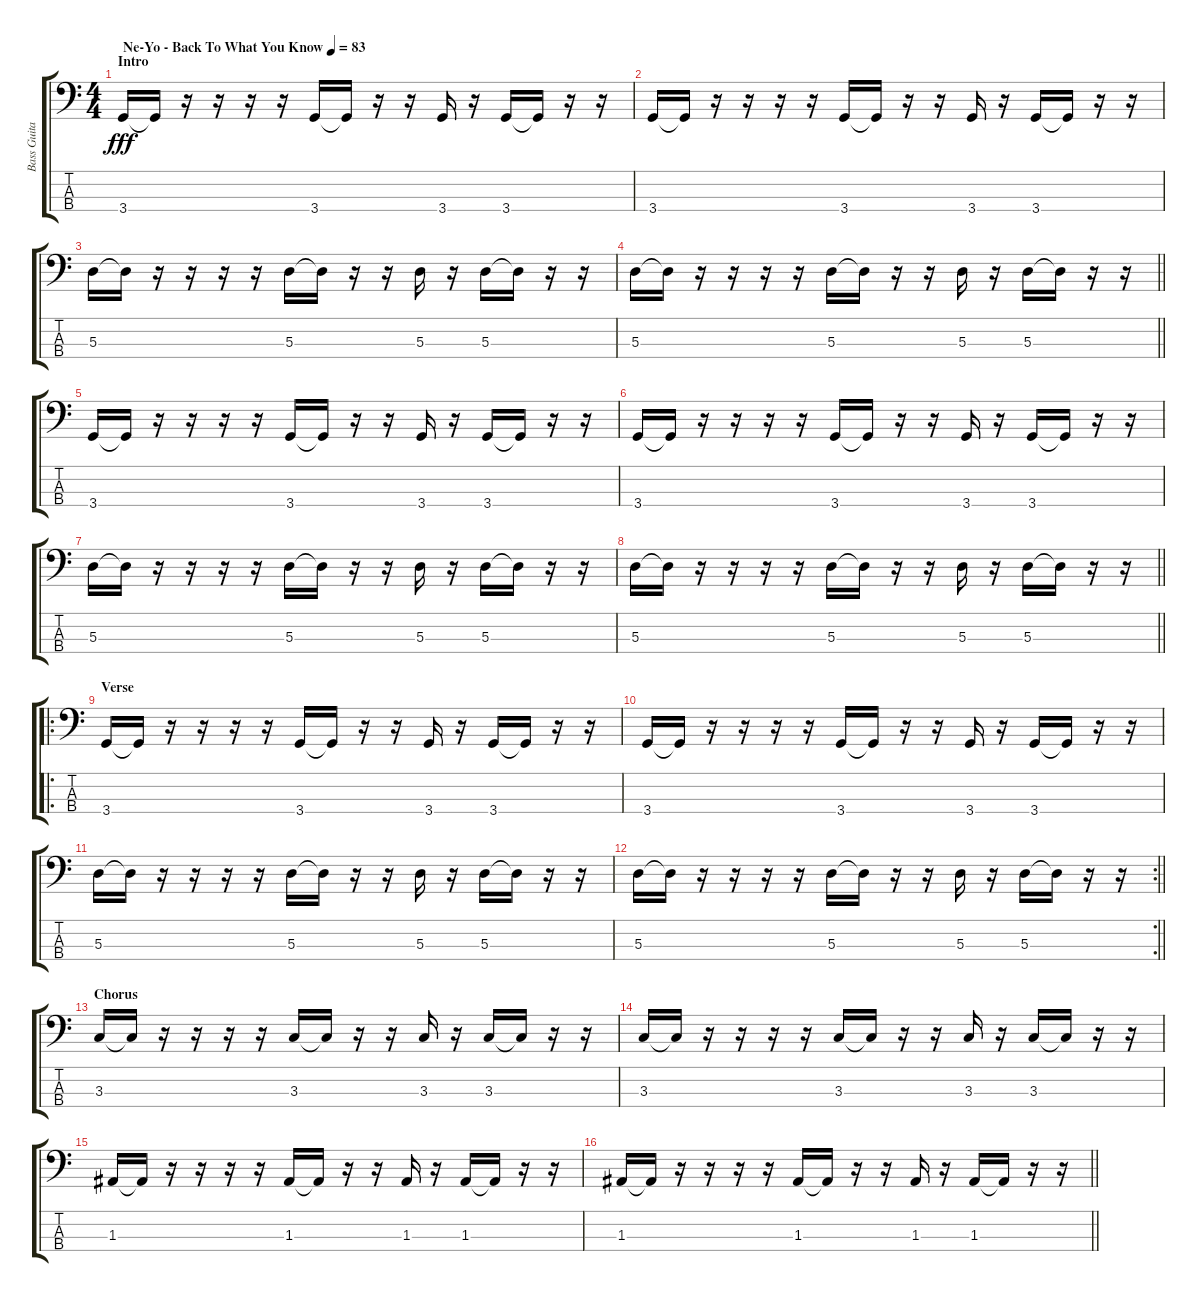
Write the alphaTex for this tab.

\track ("Bass Guitar" "Bass Guita") {instrument electricbassfinger}
\staff {score tabs}
\tuning (G2 D2 A1 E1) {hide}
\ts (4 4)
\section ("" "Intro")
\tempo (83 "Ne-Yo - Back To What You Know")
\clef f4
\ks c
3.4.16{dy fff instrument electricbassfinger} 3.4{t}.16 r.16 r.16 r.16 r.16 3.4.16 3.4{t}.16 r.16 r.16 3.4.16 r.16 3.4.16 3.4{t}.16 r.16 r.16 |
3.4.16 3.4{t}.16 r.16 r.16 r.16 r.16 3.4.16 3.4{t}.16 r.16 r.16 3.4.16 r.16 3.4.16 3.4{t}.16 r.16 r.16 |
5.3.16 5.3{t}.16 r.16 r.16 r.16 r.16 5.3.16 5.3{t}.16 r.16 r.16 5.3.16 r.16 5.3.16 5.3{t}.16 r.16 r.16 |
\barLineRight lightlight
5.3.16 5.3{t}.16 r.16 r.16 r.16 r.16 5.3.16 5.3{t}.16 r.16 r.16 5.3.16 r.16 5.3.16 5.3{t}.16 r.16 r.16 |
3.4.16 3.4{t}.16 r.16 r.16 r.16 r.16 3.4.16 3.4{t}.16 r.16 r.16 3.4.16 r.16 3.4.16 3.4{t}.16 r.16 r.16 |
3.4.16 3.4{t}.16 r.16 r.16 r.16 r.16 3.4.16 3.4{t}.16 r.16 r.16 3.4.16 r.16 3.4.16 3.4{t}.16 r.16 r.16 |
5.3.16 5.3{t}.16 r.16 r.16 r.16 r.16 5.3.16 5.3{t}.16 r.16 r.16 5.3.16 r.16 5.3.16 5.3{t}.16 r.16 r.16 |
\barLineRight lightlight
5.3.16 5.3{t}.16 r.16 r.16 r.16 r.16 5.3.16 5.3{t}.16 r.16 r.16 5.3.16 r.16 5.3.16 5.3{t}.16 r.16 r.16 |
\ro
\section ("" "Verse")
3.4.16 3.4{t}.16 r.16 r.16 r.16 r.16 3.4.16 3.4{t}.16 r.16 r.16 3.4.16 r.16 3.4.16 3.4{t}.16 r.16 r.16 |
3.4.16 3.4{t}.16 r.16 r.16 r.16 r.16 3.4.16 3.4{t}.16 r.16 r.16 3.4.16 r.16 3.4.16 3.4{t}.16 r.16 r.16 |
5.3.16 5.3{t}.16 r.16 r.16 r.16 r.16 5.3.16 5.3{t}.16 r.16 r.16 5.3.16 r.16 5.3.16 5.3{t}.16 r.16 r.16 |
\rc 2
\barLineRight lightlight
5.3.16 5.3{t}.16 r.16 r.16 r.16 r.16 5.3.16 5.3{t}.16 r.16 r.16 5.3.16 r.16 5.3.16 5.3{t}.16 r.16 r.16 |
\section ("" "Chorus")
3.3.16 3.3{t}.16 r.16 r.16 r.16 r.16 3.3.16 3.3{t}.16 r.16 r.16 3.3.16 r.16 3.3.16 3.3{t}.16 r.16 r.16 |
3.3.16 3.3{t}.16 r.16 r.16 r.16 r.16 3.3.16 3.3{t}.16 r.16 r.16 3.3.16 r.16 3.3.16 3.3{t}.16 r.16 r.16 |
1.3.16 1.3{t}.16 r.16 r.16 r.16 r.16 1.3.16 1.3{t}.16 r.16 r.16 1.3.16 r.16 1.3.16 1.3{t}.16 r.16 r.16 |
\barLineRight lightlight
1.3.16 1.3{t}.16 r.16 r.16 r.16 r.16 1.3.16 1.3{t}.16 r.16 r.16 1.3.16 r.16 1.3.16 1.3{t}.16 r.16 r.16
